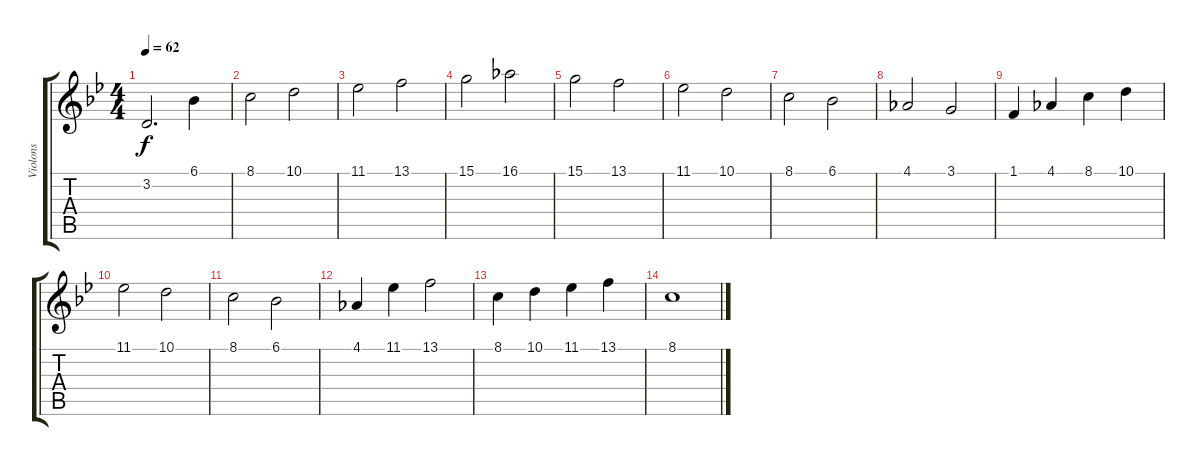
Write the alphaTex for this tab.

\track ("Violons" "Violons") {instrument synthstrings1}
\staff {score tabs}
\tuning (E4 B3 G3 D3 A2 E2) {hide}
\ts (4 4)
\tempo 62
\clef g2
\ks bb
3.2.2{d dy f} 6.1.4 |
8.1.2 10.1.2 |
11.1.2 13.1.2 |
15.1.2 16.1.2 |
15.1.2 13.1.2 |
11.1.2 10.1.2 |
8.1.2 6.1.2 |
4.1.2 3.1.2 |
1.1.4 4.1.4 8.1.4 10.1.4 |
11.1.2 10.1.2 |
8.1.2 6.1.2 |
4.1.4 11.1.4 13.1.2 |
8.1.4 10.1.4 11.1.4 13.1.4 |
8.1.1
